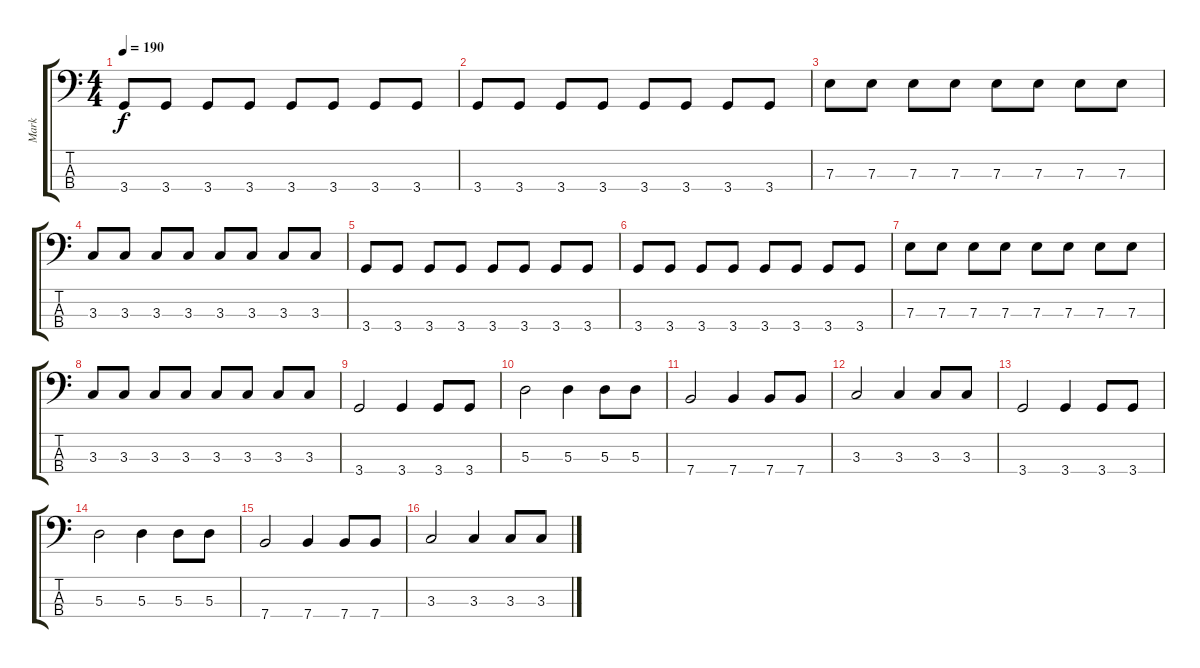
\track ("Mark" "Mark") {instrument electricbasspick}
\staff {score tabs}
\tuning (G2 D2 A1 E1) {hide}
\ts (4 4)
\tempo 190
\clef f4
\ks c
3.4.8{dy f} 3.4.8 3.4.8 3.4.8 3.4.8 3.4.8 3.4.8 3.4.8 |
3.4.8 3.4.8 3.4.8 3.4.8 3.4.8 3.4.8 3.4.8 3.4.8 |
7.3.8 7.3.8 7.3.8 7.3.8 7.3.8 7.3.8 7.3.8 7.3.8 |
3.3.8 3.3.8 3.3.8 3.3.8 3.3.8 3.3.8 3.3.8 3.3.8 |
3.4.8 3.4.8 3.4.8 3.4.8 3.4.8 3.4.8 3.4.8 3.4.8 |
3.4.8 3.4.8 3.4.8 3.4.8 3.4.8 3.4.8 3.4.8 3.4.8 |
7.3.8 7.3.8 7.3.8 7.3.8 7.3.8 7.3.8 7.3.8 7.3.8 |
3.3.8 3.3.8 3.3.8 3.3.8 3.3.8 3.3.8 3.3.8 3.3.8 |
3.4.2 3.4.4 3.4.8 3.4.8 |
5.3.2 5.3.4 5.3.8 5.3.8 |
7.4.2 7.4.4 7.4.8 7.4.8 |
3.3.2 3.3.4 3.3.8 3.3.8 |
3.4.2 3.4.4 3.4.8 3.4.8 |
5.3.2 5.3.4 5.3.8 5.3.8 |
7.4.2 7.4.4 7.4.8 7.4.8 |
3.3.2 3.3.4 3.3.8 3.3.8
